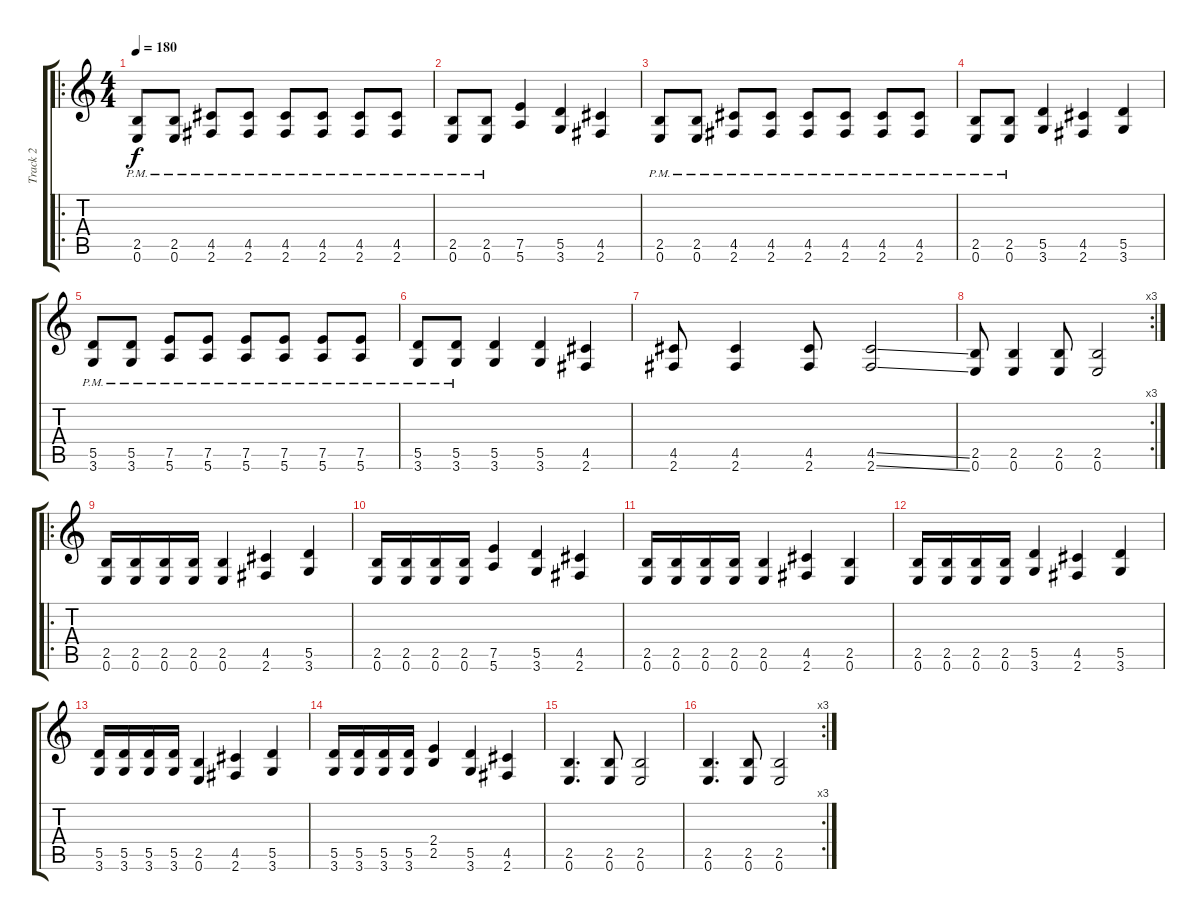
\track ("Track 2" "Track 2") {instrument distortionguitar}
\staff {score tabs}
\tuning (E4 B3 G3 D3 A2 E2) {hide}
\ro
\ts (4 4)
\tempo 180
\clef g2
\ks c
(2.5{pm} 0.6{pm}).8{dy f} (2.5{pm} 0.6{pm}).8 (4.5{pm} 2.6{pm}).8 (4.5{pm} 2.6{pm}).8 (4.5{pm} 2.6{pm}).8 (4.5{pm} 2.6{pm}).8 (4.5{pm} 2.6{pm}).8 (4.5{pm} 2.6{pm}).8 |
(2.5{pm} 0.6{pm}).8 (2.5{pm} 0.6{pm}).8 (7.5 5.6).4 (5.5 3.6).4 (4.5 2.6).4 |
(2.5{pm} 0.6{pm}).8 (2.5{pm} 0.6{pm}).8 (4.5{pm} 2.6{pm}).8 (4.5{pm} 2.6{pm}).8 (4.5{pm} 2.6).8 (4.5{pm} 2.6{pm}).8 (4.5{pm} 2.6{pm}).8 (4.5{pm} 2.6{pm}).8 |
(2.5{pm} 0.6{pm}).8 (2.5{pm} 0.6{pm}).8 (5.5 3.6).4 (4.5 2.6).4 (5.5 3.6).4 |
(5.5{pm} 3.6{pm}).8 (5.5{pm} 3.6{pm}).8 (7.5{pm} 5.6).8 (7.5{pm} 5.6).8 (7.5{pm} 5.6).8 (7.5{pm} 5.6).8 (7.5{pm} 5.6).8 (7.5{pm} 5.6).8 |
(5.5 3.6{pm}).8 (5.5{pm} 3.6{pm}).8 (5.5 3.6).4 (5.5 3.6).4 (4.5 2.6).4 |
(4.5 2.6).8 (4.5 2.6).4 (4.5 2.6).8 (4.5{ss} 2.6{ss}).2 |
\rc 3
(2.5 0.6).8 (2.5 0.6).4 (2.5 0.6).8 (2.5 0.6).2 |
\ro
(2.5 0.6).16 (2.5 0.6).16 (2.5 0.6).16 (2.5 0.6).16 (2.5 0.6).4 (4.5 2.6).4 (5.5 3.6).4 |
(2.5 0.6).16 (2.5 0.6).16 (2.5 0.6).16 (2.5 0.6).16 (7.5 5.6).4 (5.5 3.6).4 (4.5 2.6).4 |
(2.5 0.6).16 (2.5 0.6).16 (2.5 0.6).16 (2.5 0.6).16 (2.5 0.6).4 (4.5 2.6).4 (2.5 0.6).4 |
(2.5 0.6).16 (2.5 0.6).16 (2.5 0.6).16 (2.5 0.6).16 (5.5 3.6).4 (4.5 2.6).4 (5.5 3.6).4 |
(5.5 3.6).16 (5.5 3.6).16 (5.5 3.6).16 (5.5 3.6).16 (2.5 0.6).4 (4.5 2.6).4 (5.5 3.6).4 |
(5.5 3.6).16 (5.5 3.6).16 (5.5 3.6).16 (5.5 3.6).16 (2.4 2.5).4 (5.5 3.6).4 (4.5 2.6).4 |
(2.5 0.6).4{d} (2.5 0.6).8 (2.5 0.6).2 |
\rc 3
(2.5 0.6).4{d} (2.5 0.6).8 (2.5 0.6).2
